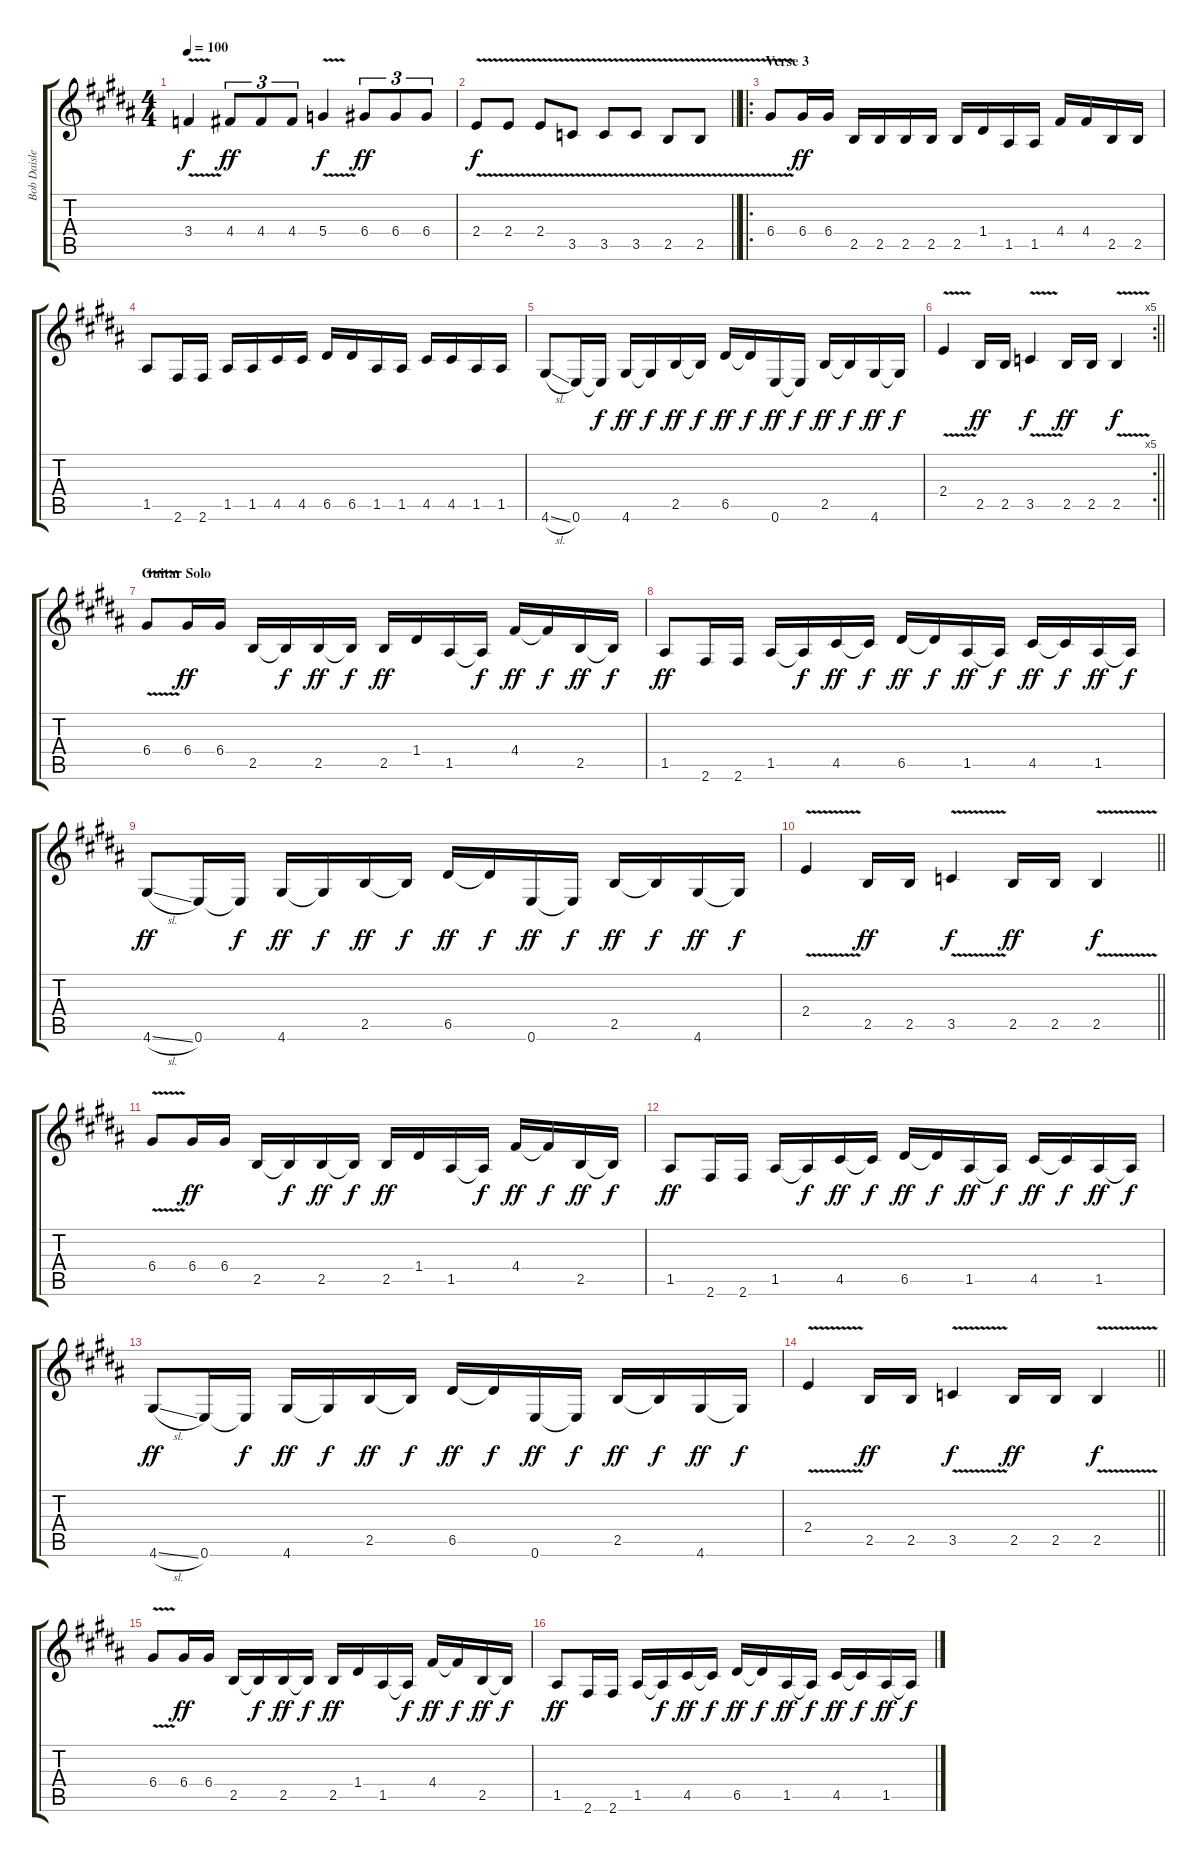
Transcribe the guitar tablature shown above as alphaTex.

\track ("Bob Daisley" "Bob Daisle") {instrument electricbasspick}
\staff {score tabs}
\tuning (E4 B3 G3 D3 A2 E2) {hide}
\ts (4 4)
\tempo 100
\clef g2
\ks b
3.4{v}.4{dy f} 4.4.8{tu (3 2) dy ff} 4.4.8{tu (3 2)} 4.4.8{tu (3 2)} 5.4{v}.4{dy f} 6.4.8{tu (3 2) dy ff} 6.4.8{tu (3 2)} 6.4.8{tu (3 2)} |
\barLineRight lightlight
2.4{v}.8{dy f} 2.4{v}.8 2.4{v}.8 3.5{v}.8 3.5{v}.8 3.5{v}.8 2.5{v}.8 2.5{v}.8 |
\ro
\section ("" "Verse 3")
6.4{v}.8 6.4.16{dy ff} 6.4.16 2.5.16 2.5.16 2.5.16 2.5.16 2.5.16 1.4.16 1.5.16 1.5.16 4.4.16 4.4.16 2.5.16 2.5.16 |
1.5.8 2.6.16 2.6.16 1.5.16 1.5.16 4.5.16 4.5.16 6.5.16 6.5.16 1.5.16 1.5.16 4.5.16 4.5.16 1.5.16 1.5.16 |
4.6{sl}.8 0.6.16 0.6{t}.16{dy f} 4.6.16{dy ff} 4.6{t}.16{dy f} 2.5.16{dy ff} 2.5{t}.16{dy f} 6.5.16{dy ff} 6.5{t}.16{dy f} 0.6.16{dy ff} 0.6{t}.16{dy f} 2.5.16{dy ff} 2.5{t}.16{dy f} 4.6.16{dy ff} 4.6{t}.16{dy f} |
\rc 5
\barLineRight lightlight
2.4{v}.4 2.5.16{dy ff} 2.5.16 3.5{v}.4{dy f} 2.5.16{dy ff} 2.5.16 2.5{v}.4{dy f} |
\section ("" "Guitar Solo")
6.4{v}.8 6.4.16{dy ff} 6.4.16 2.5.16 2.5{t}.16{dy f} 2.5.16{dy ff} 2.5{t}.16{dy f} 2.5.16{dy ff} 1.4.16 1.5.16 1.5{t}.16{dy f} 4.4.16{dy ff} 4.4{t}.16{dy f} 2.5.16{dy ff} 2.5{t}.16{dy f} |
1.5.8{dy ff} 2.6.16 2.6.16 1.5.16 1.5{t}.16{dy f} 4.5.16{dy ff} 4.5{t}.16{dy f} 6.5.16{dy ff} 6.5{t}.16{dy f} 1.5.16{dy ff} 1.5{t}.16{dy f} 4.5.16{dy ff} 4.5{t}.16{dy f} 1.5.16{dy ff} 1.5{t}.16{dy f} |
4.6{sl}.8{dy ff} 0.6.16 0.6{t}.16{dy f} 4.6.16{dy ff} 4.6{t}.16{dy f} 2.5.16{dy ff} 2.5{t}.16{dy f} 6.5.16{dy ff} 6.5{t}.16{dy f} 0.6.16{dy ff} 0.6{t}.16{dy f} 2.5.16{dy ff} 2.5{t}.16{dy f} 4.6.16{dy ff} 4.6{t}.16{dy f} |
\barLineRight lightlight
2.4{v}.4 2.5.16{dy ff} 2.5.16 3.5{v}.4{dy f} 2.5.16{dy ff} 2.5.16 2.5{v}.4{dy f} |
6.4{v}.8 6.4.16{dy ff} 6.4.16 2.5.16 2.5{t}.16{dy f} 2.5.16{dy ff} 2.5{t}.16{dy f} 2.5.16{dy ff} 1.4.16 1.5.16 1.5{t}.16{dy f} 4.4.16{dy ff} 4.4{t}.16{dy f} 2.5.16{dy ff} 2.5{t}.16{dy f} |
1.5.8{dy ff} 2.6.16 2.6.16 1.5.16 1.5{t}.16{dy f} 4.5.16{dy ff} 4.5{t}.16{dy f} 6.5.16{dy ff} 6.5{t}.16{dy f} 1.5.16{dy ff} 1.5{t}.16{dy f} 4.5.16{dy ff} 4.5{t}.16{dy f} 1.5.16{dy ff} 1.5{t}.16{dy f} |
4.6{sl}.8{dy ff} 0.6.16 0.6{t}.16{dy f} 4.6.16{dy ff} 4.6{t}.16{dy f} 2.5.16{dy ff} 2.5{t}.16{dy f} 6.5.16{dy ff} 6.5{t}.16{dy f} 0.6.16{dy ff} 0.6{t}.16{dy f} 2.5.16{dy ff} 2.5{t}.16{dy f} 4.6.16{dy ff} 4.6{t}.16{dy f} |
\barLineRight lightlight
2.4{v}.4 2.5.16{dy ff} 2.5.16 3.5{v}.4{dy f} 2.5.16{dy ff} 2.5.16 2.5{v}.4{dy f} |
6.4{v}.8 6.4.16{dy ff} 6.4.16 2.5.16 2.5{t}.16{dy f} 2.5.16{dy ff} 2.5{t}.16{dy f} 2.5.16{dy ff} 1.4.16 1.5.16 1.5{t}.16{dy f} 4.4.16{dy ff} 4.4{t}.16{dy f} 2.5.16{dy ff} 2.5{t}.16{dy f} |
1.5.8{dy ff} 2.6.16 2.6.16 1.5.16 1.5{t}.16{dy f} 4.5.16{dy ff} 4.5{t}.16{dy f} 6.5.16{dy ff} 6.5{t}.16{dy f} 1.5.16{dy ff} 1.5{t}.16{dy f} 4.5.16{dy ff} 4.5{t}.16{dy f} 1.5.16{dy ff} 1.5{t}.16{dy f}
